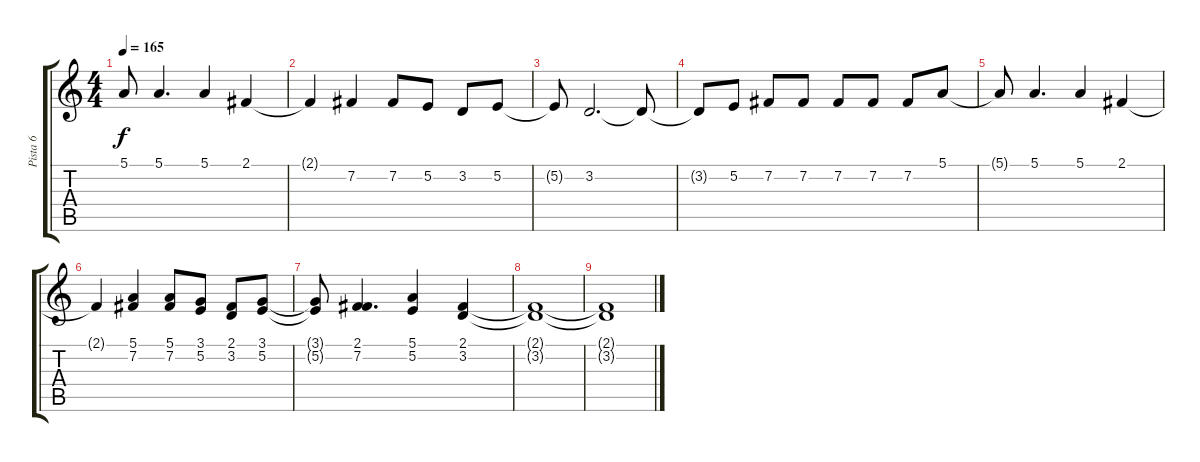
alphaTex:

\track ("Pista 6" "Pista 6") {instrument electricgrandpiano}
\staff {score tabs}
\tuning (E4 B3 G3 D3 A2 E2) {hide}
\ts (4 4)
\tempo 165
\clef g2
\ks c
5.1{t}.8{dy f} 5.1.4{d} 5.1.4 2.1.4 |
2.1{t}.4 7.2.4 7.2.8 5.2.8 3.2.8 5.2.8 |
5.2{t}.8 3.2.2{d} 3.2{t}.8 |
3.2{t}.8 5.2.8 7.2.8 7.2.8 7.2.8 7.2.8 7.2.8 5.1.8 |
5.1{t}.8 5.1.4{d} 5.1.4 2.1.4 |
2.1{t}.4 (5.1 7.2).4 (5.1 7.2).8 (3.1 5.2).8 (2.1 3.2).8 (3.1 5.2).8 |
(3.1{t} 5.2{t}).8 (2.1 7.2).4{d} (5.1 5.2).4 (2.1 3.2).4 |
(2.1{t} 3.2{t}).1 |
(2.1{t} 3.2{t}).1
